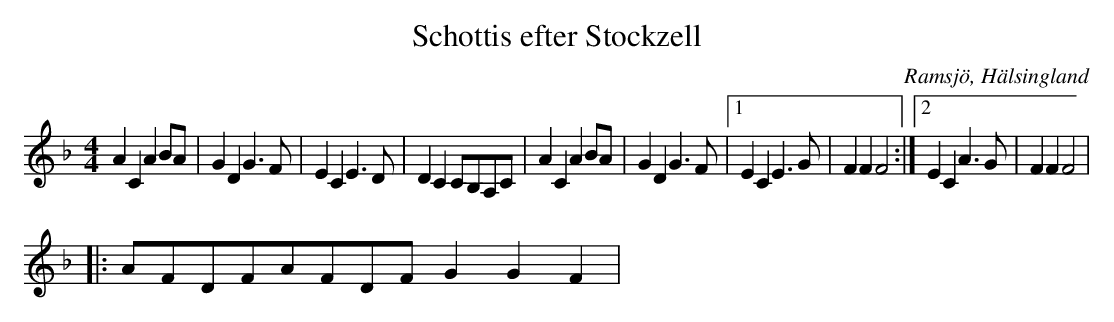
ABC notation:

X:1
T: Schottis efter Stockzell
O: Ramsjö, Hälsingland
M: 4/4
L: 1/8
K: F
A2 C2 A2 BA|G2 D2 G2>F2|E2 C2 E2>D2|D2 C2 CB,A,C|A2 C2 A2 BA|G2 D2 G2>F2|1 E2 C2 E2>G2|F2 F2 F4:|2 E2 C2 A2>G2|F2 F2 F4|
|:AFDFAFDF G2 G2 F2|
